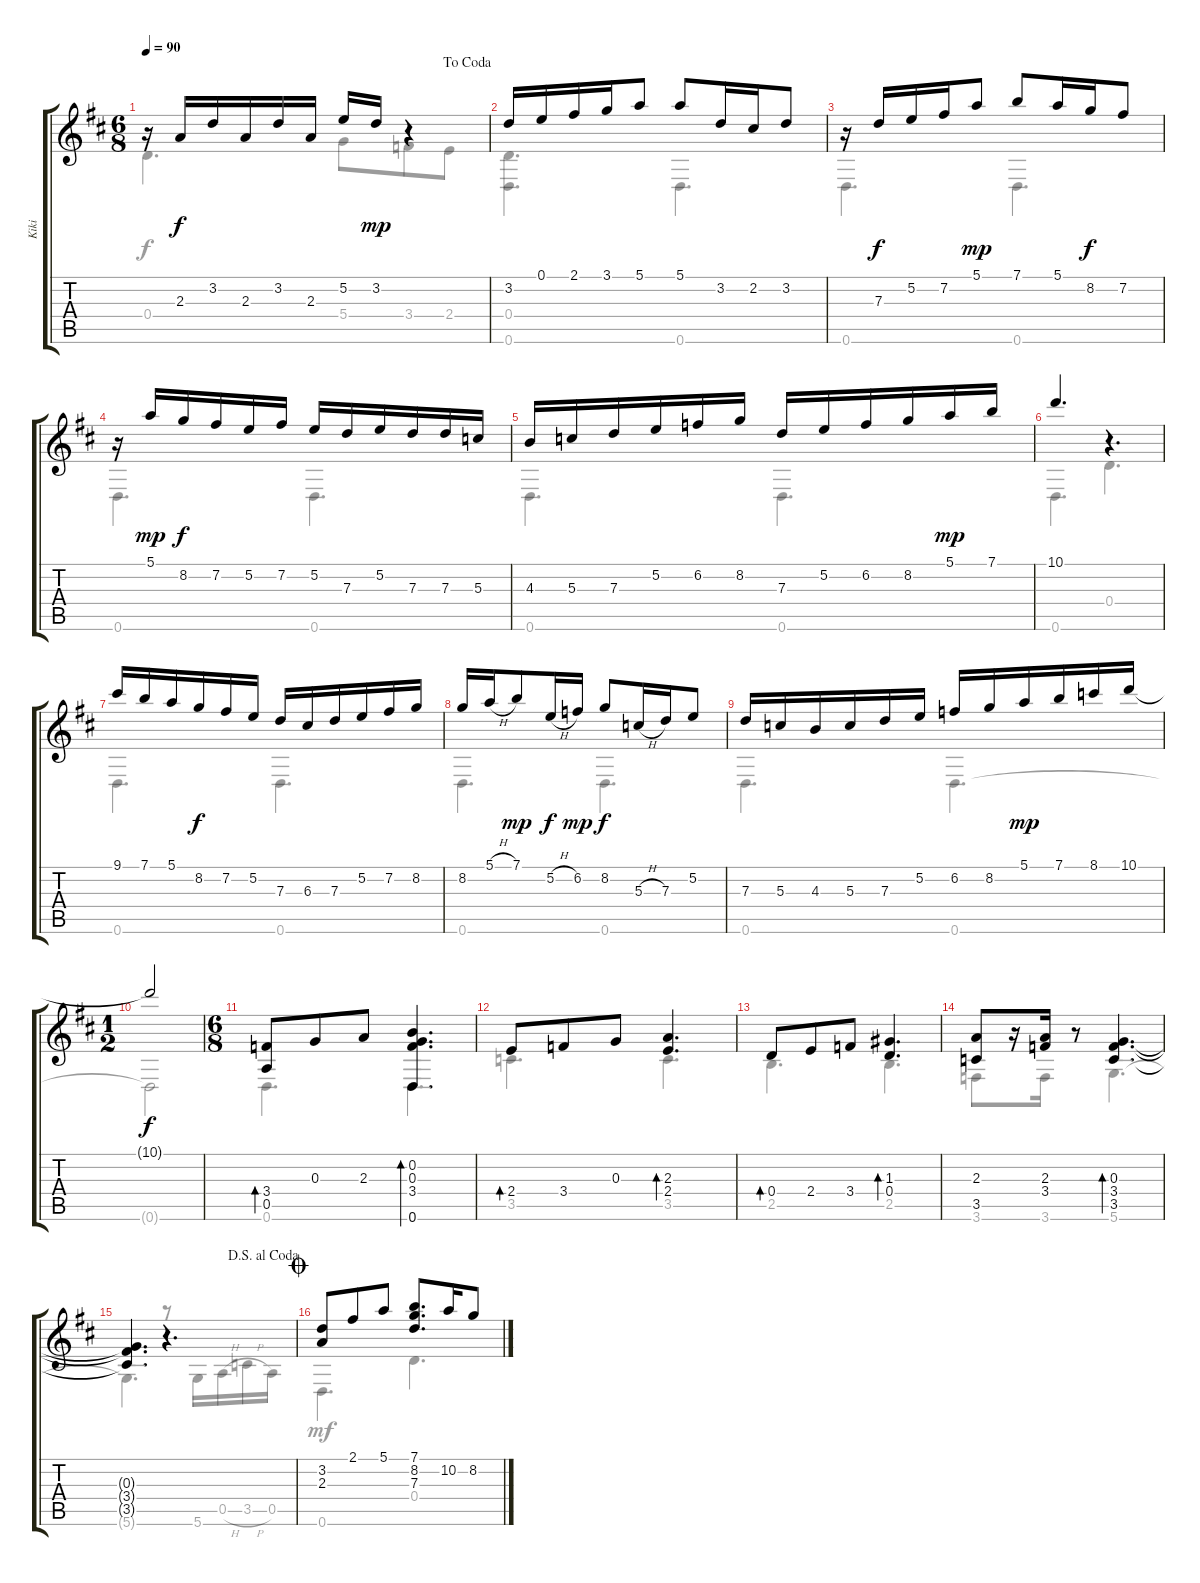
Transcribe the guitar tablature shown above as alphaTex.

\track ("Kiki" "Kiki") {instrument acousticguitarnylon}
\staff {score tabs}
\tuning (E4 B3 G3 D3 A2 D2) {hide}
\voice
\ts (6 8)
\jump dacoda
\tempo 90
\clef g2
\ks d
r.16{dy mp} 2.3.16{dy f} 3.2.16 2.3.16 3.2.16 2.3.16 5.2.16 3.2.16{dy mp} r.4 |
3.2.16 0.1.16 2.1.16 3.1.16 5.1.8 5.1.8 3.2.16 2.2.16 3.2.8 |
r.16 7.3.16{dy f} 5.2.16 7.2.16 5.1.8{dy mp} 7.1.8 5.1.16 8.2.16{dy f} 7.2.8 |
r.16 5.1.16{dy mp} 8.2.16{dy f} 7.2.16 5.2.16 7.2.16 5.2.16 7.3.16 5.2.16 7.3.16 7.3.16 5.3.16 |
4.3.16 5.3.16 7.3.16 5.2.16 6.2.16 8.2.16 7.3.16 5.2.16 6.2.16 8.2.16 5.1.16{dy mp} 7.1.16 |
10.1.4{d} r.4{d} |
9.1.16 7.1.16 5.1.16 8.2.16{dy f} 7.2.16 5.2.16 7.3.16 6.3.16 7.3.16 5.2.16 7.2.16 8.2.16 |
8.2.16 5.1{h}.16 7.1.8{dy mp} 5.2{h}.16{dy f} 6.2.16{dy mp} 8.2.8{dy f} 5.3{h}.16 7.3.16 5.2.8 |
7.3.16 5.3.16 4.3.16 5.3.16 7.3.16 5.2.16 6.2.16 8.2.16 5.1.16{dy mp} 7.1.16 8.1.16 10.1.16 |
\ts (1 2)
10.1{t}.2{dy f} |
\ts (6 8)
(3.4 0.5).8{bd 60} 0.3.8 2.3.8 (0.2 0.3 3.4 0.6).4{d bd 120} |
2.4.8{bd 120} 3.4.8 0.3.8 (2.3 2.4).4{d bd 120} |
0.4.8{bd 120} 2.4.8 3.4.8 (1.3 0.4).4{d bd 120} |
(2.3 3.5).8 r.16 (2.3 3.4).16 r.8 (0.3 3.4 3.5).4{d bd 120} |
\jump dalsegnoalcoda
(0.3{t} 3.4{t} 3.5{t}).4{d} r.4{d} |
\jump coda
(3.2 2.3).8 2.1.8 5.1.8 (7.1 8.2 7.3).8{d} 10.2.16 8.2.8
\voice
\clef g2
\ottava regular
\simile none
\ks d
0.4.4{d dy f} 5.4.8 3.4.8 2.4.8 |
(0.4 0.6).4{d} 0.6.4{d} |
0.6.4{d} 0.6.4{d} |
0.6.4{d} 0.6.4{d} |
0.6.4{d} 0.6.4{d} |
0.6.4{d} 0.4.4{d} |
0.6.4{d} 0.6.4{d} |
0.6.4{d} 0.6.4{d} |
0.6.4{d} 0.6.4{d} |
0.6{t}.2 |
0.6.4{d} 0.6.4{d} |
3.5.4{d} 3.5.4{d} |
2.5.4{d} 2.5.4{d} |
3.6.8 r.16 3.6.16 r.8 5.6.4{d} |
5.6{t}.4{d} r.8 5.6.16 0.5{h}.16 3.5{h}.16 0.5.16 |
0.6.4{d dy mf} 0.4.4{d}
